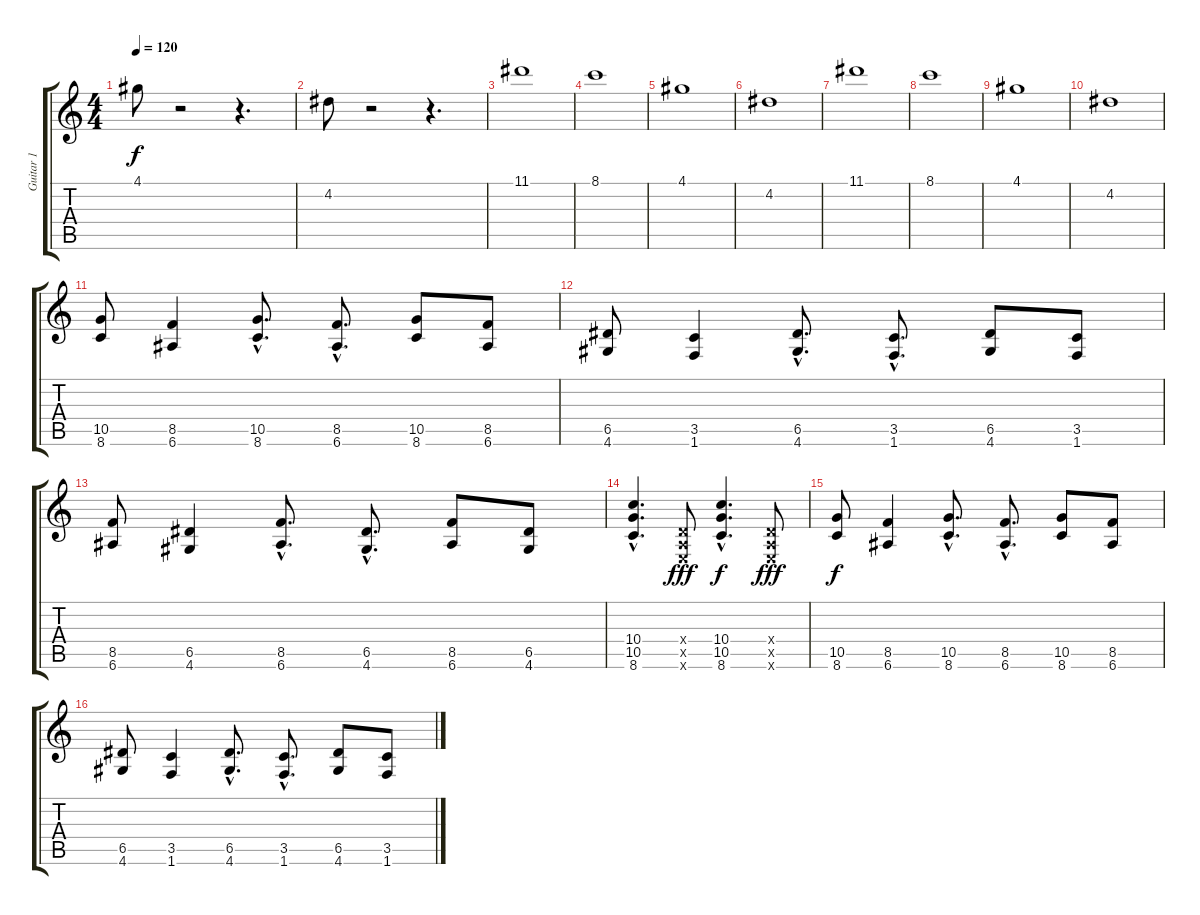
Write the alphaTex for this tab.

\track ("Guitar 1" "Guitar 1") {instrument distortionguitar}
\staff {score tabs}
\tuning (E4 B3 G3 D3 A2 E2) {hide}
\ts (4 4)
\tempo 120
\clef g2
\ks c
4.1.8{dy f} r.2 r.4{d} |
4.2.8 r.2 r.4{d} |
11.1.1 |
8.1.1 |
4.1.1 |
4.2.1 |
11.1.1 |
8.1.1 |
4.1.1 |
4.2.1 |
(10.5 8.6).8 (8.5 6.6).4 (10.5{hac} 8.6{hac}).8{d} (8.5{hac} 6.6{hac}).8{d} (10.5 8.6).8 (8.5 6.6).8 |
(6.5 4.6).8 (3.5 1.6).4 (6.5{hac} 4.6{hac}).8{d} (3.5{hac} 1.6{hac}).8{d} (6.5 4.6).8 (3.5 1.6).8 |
(8.5 6.6).8 (6.5 4.6).4 (8.5{hac} 6.6{hac}).8{d} (6.5{hac} 4.6{hac}).8{d} (8.5 6.6).8 (6.5 4.6).8 |
(10.4{hac} 10.5{hac} 8.6{hac}).4{d} (0.4{x} 0.5{x} 0.6{x}).8{dy fff} (10.4{hac} 10.5{hac} 8.6{hac}).4{d dy f} (0.4{x} 0.5{x} 0.6{x}).8{dy fff} |
(10.5 8.6).8{dy f} (8.5 6.6).4 (10.5{hac} 8.6{hac}).8{d} (8.5{hac} 6.6{hac}).8{d} (10.5 8.6).8 (8.5 6.6).8 |
(6.5 4.6).8 (3.5 1.6).4 (6.5{hac} 4.6{hac}).8{d} (3.5{hac} 1.6{hac}).8{d} (6.5 4.6).8 (3.5 1.6).8
